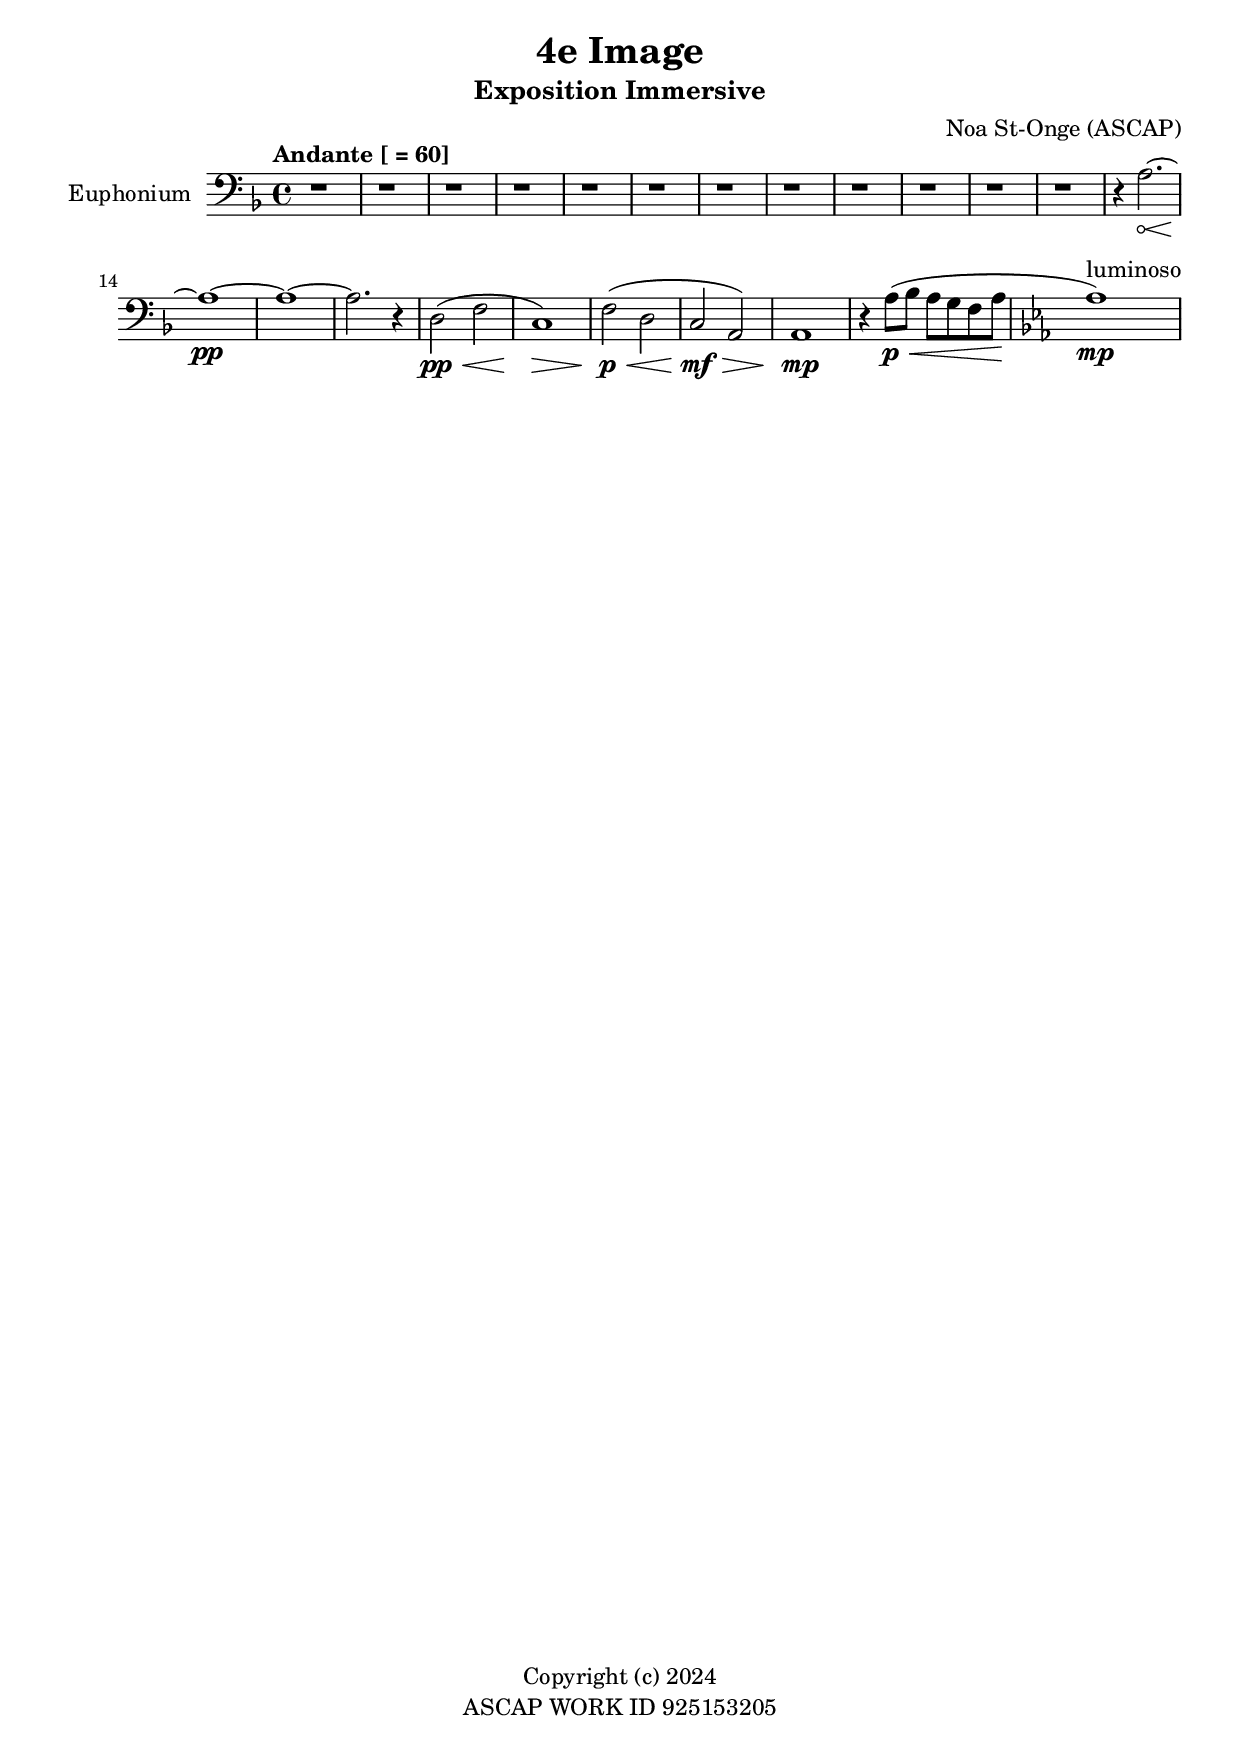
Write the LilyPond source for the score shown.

euphonium = \relative c {
  \time 4/4
  \tempo "Andante [ = 60]"
  \key f \major

  \set Score.rehearsalMarkFormatter = #format-mark-box-alphabet

  \repeat unfold 12 {r1} r4

  \once \override Hairpin.circled-tip = ##t
  a'2.\< ~ a1\!\pp ~ a1 ~ a2. r4

  d,2\pp\<( f2 c1\!)\>
  f2\!\p\<( d2 c2\!\mf\> a2) a1\!\mp

  r4 a'8(\<\p bes a g f a
  \key ees \major
  aes1\!\mp^"luminoso")
}

euphoniumPart = \new Staff \with {
  instrumentName = "Euphonium"
  shortInstrumentName = "Euph."
  midiInstrument = "tuba"
} { \clef bass \euphonium }

euphoniumBookPart = \new Staff \with {
  instrumentName = "Euphonium"
  shortInstrumentName = ""
  midiInstrument = "tuba"
} { \clef bass \euphonium }

\book {
  \bookOutputName "Euphonium"
  \header {
  title = "4e Image"
  subtitle = "Exposition Immersive"
  composer = "Noa St-Onge (ASCAP)"
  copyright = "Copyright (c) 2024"
  % Remove default LilyPond tagline
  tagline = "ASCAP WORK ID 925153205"
}
  \score {
    <<
      \transpose c c \euphoniumBookPart
    >>
    \layout {
      indent = 25
      short-indent = 10
    }

    \midi {
      \tempo 4=60
    }
  }
}